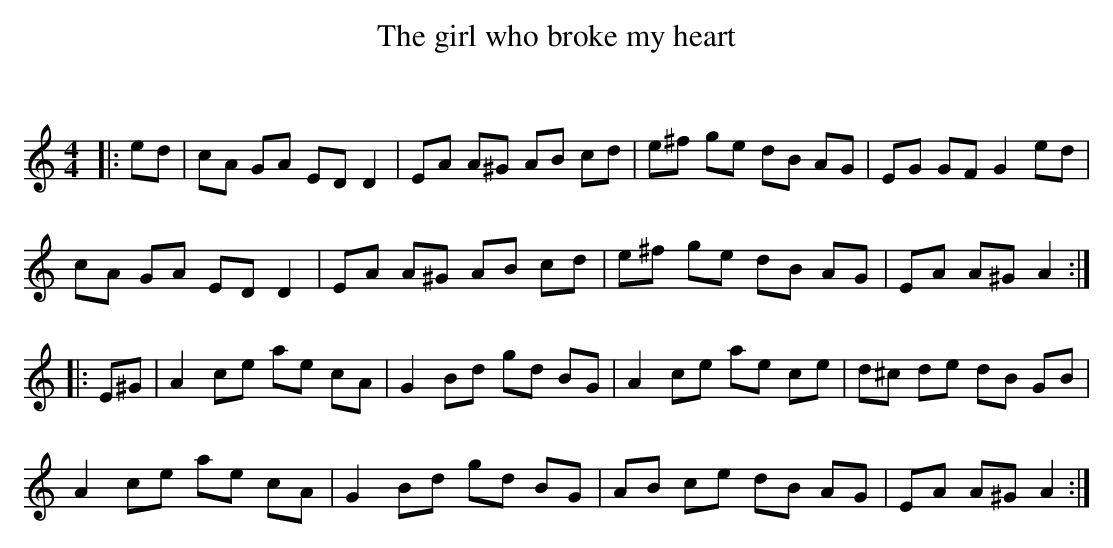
X:1
T: The girl who broke my heart
C:
Q: 232
K:Am
M:4/4
L:1/8
|:ed|cA GA ED D2|EA A^G AB cd|e^f ge dB AG|EG GF G2 ed|
cA GA ED D2|EA A^G AB cd|e^f ge dB AG|EA A^G A2:|
|:E^G|A2 ce ae cA|G2 Bd gd BG|A2 ce ae ce|d^c de dB GB|
A2 ce ae cA|G2 Bd gd BG|AB ce dB AG|EA A^G A2:|
